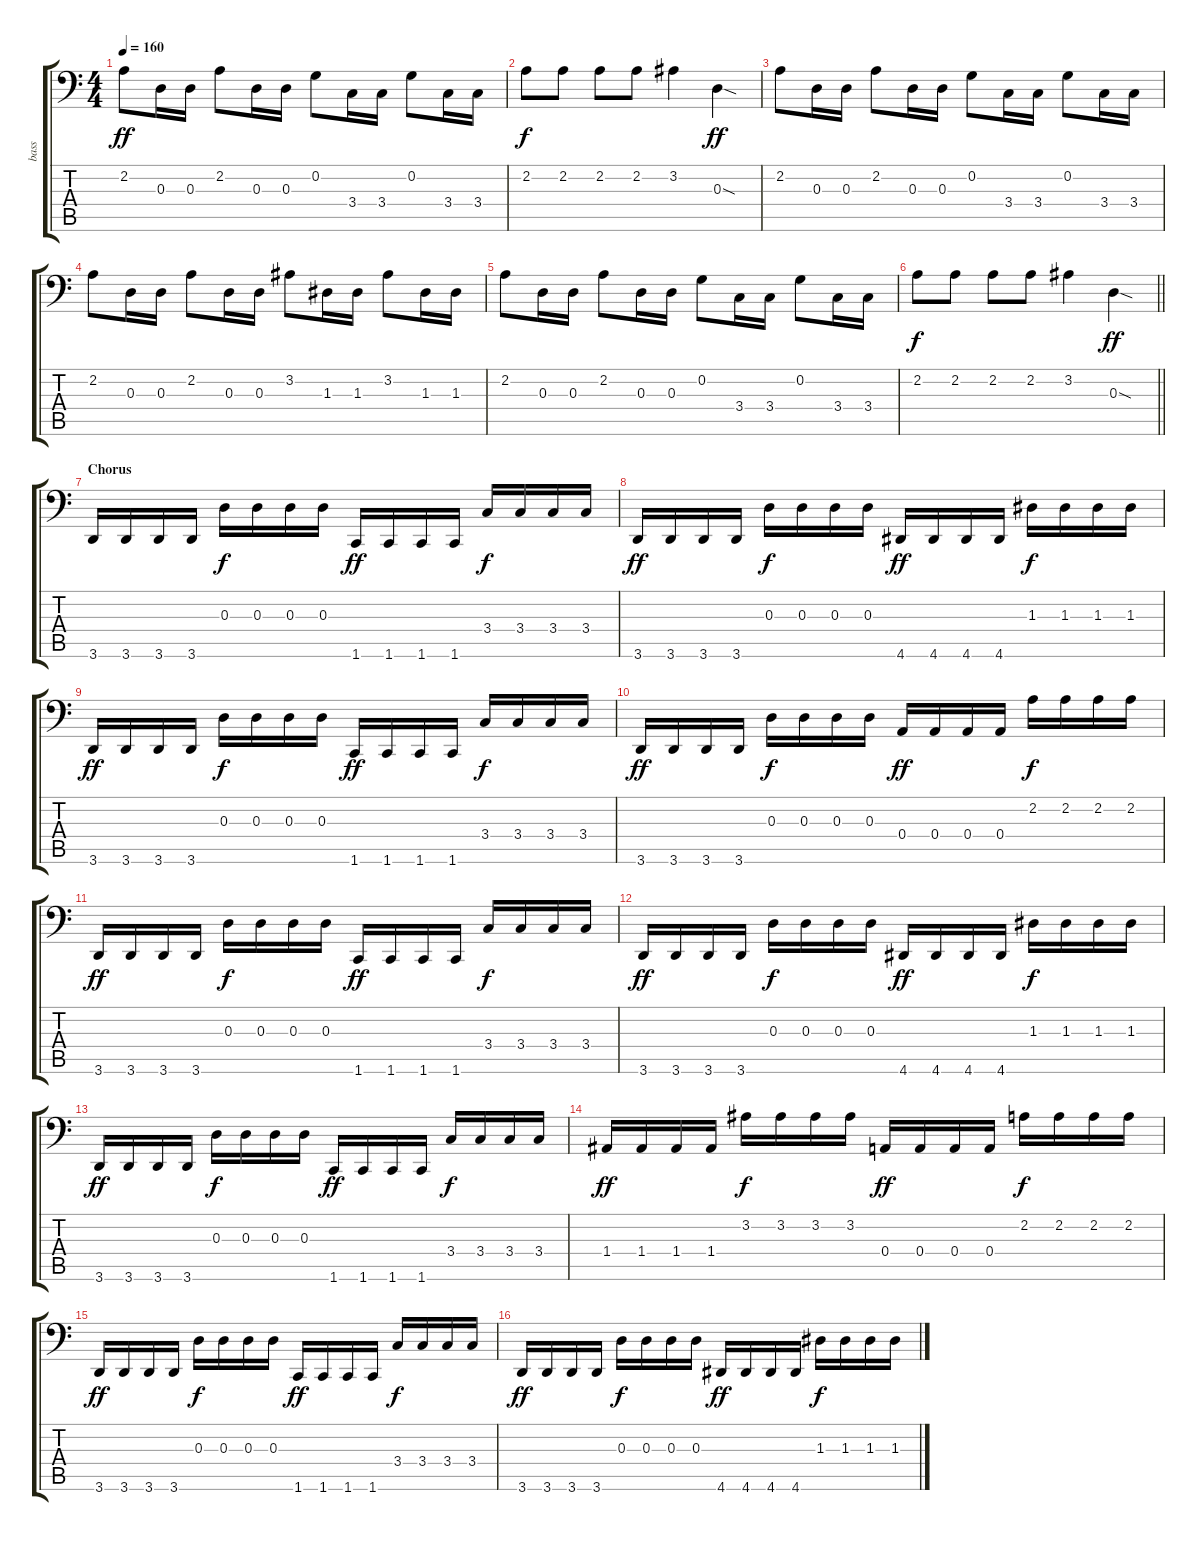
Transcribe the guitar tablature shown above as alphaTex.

\track ("bass" "bass") {instrument electricbassfinger}
\staff {score tabs}
\tuning (C3 G2 D2 A1 E1 B0) {hide}
\ts (4 4)
\tempo 160
\clef f4
\ks c
2.2.8{dy ff} 0.3.16 0.3.16 2.2.8 0.3.16 0.3.16 0.2.8 3.4.16 3.4.16 0.2.8 3.4.16 3.4.16 |
2.2.8{dy f} 2.2.8 2.2.8 2.2.8 3.2.4 0.3{sod}.4{dy ff} |
2.2.8 0.3.16 0.3.16 2.2.8 0.3.16 0.3.16 0.2.8 3.4.16 3.4.16 0.2.8 3.4.16 3.4.16 |
2.2.8 0.3.16 0.3.16 2.2.8 0.3.16 0.3.16 3.2.8 1.3.16 1.3.16 3.2.8 1.3.16 1.3.16 |
2.2.8 0.3.16 0.3.16 2.2.8 0.3.16 0.3.16 0.2.8 3.4.16 3.4.16 0.2.8 3.4.16 3.4.16 |
\barLineRight lightlight
2.2.8{dy f} 2.2.8 2.2.8 2.2.8 3.2.4 0.3{sod}.4{dy ff} |
\section ("" "Chorus")
3.6.16 3.6.16 3.6.16 3.6.16 0.3.16{dy f} 0.3.16 0.3.16 0.3.16 1.6.16{dy ff} 1.6.16 1.6.16 1.6.16 3.4.16{dy f} 3.4.16 3.4.16 3.4.16 |
3.6.16{dy ff} 3.6.16 3.6.16 3.6.16 0.3.16{dy f} 0.3.16 0.3.16 0.3.16 4.6.16{dy ff} 4.6.16 4.6.16 4.6.16 1.3.16{dy f} 1.3.16 1.3.16 1.3.16 |
3.6.16{dy ff} 3.6.16 3.6.16 3.6.16 0.3.16{dy f} 0.3.16 0.3.16 0.3.16 1.6.16{dy ff} 1.6.16 1.6.16 1.6.16 3.4.16{dy f} 3.4.16 3.4.16 3.4.16 |
3.6.16{dy ff} 3.6.16 3.6.16 3.6.16 0.3.16{dy f} 0.3.16 0.3.16 0.3.16 0.4.16{dy ff} 0.4.16 0.4.16 0.4.16 2.2.16{dy f} 2.2.16 2.2.16 2.2.16 |
3.6.16{dy ff} 3.6.16 3.6.16 3.6.16 0.3.16{dy f} 0.3.16 0.3.16 0.3.16 1.6.16{dy ff} 1.6.16 1.6.16 1.6.16 3.4.16{dy f} 3.4.16 3.4.16 3.4.16 |
3.6.16{dy ff} 3.6.16 3.6.16 3.6.16 0.3.16{dy f} 0.3.16 0.3.16 0.3.16 4.6.16{dy ff} 4.6.16 4.6.16 4.6.16 1.3.16{dy f} 1.3.16 1.3.16 1.3.16 |
3.6.16{dy ff} 3.6.16 3.6.16 3.6.16 0.3.16{dy f} 0.3.16 0.3.16 0.3.16 1.6.16{dy ff} 1.6.16 1.6.16 1.6.16 3.4.16{dy f} 3.4.16 3.4.16 3.4.16 |
1.4.16{dy ff} 1.4.16 1.4.16 1.4.16 3.2.16{dy f} 3.2.16 3.2.16 3.2.16 0.4.16{dy ff} 0.4.16 0.4.16 0.4.16 2.2.16{dy f} 2.2.16 2.2.16 2.2.16 |
3.6.16{dy ff} 3.6.16 3.6.16 3.6.16 0.3.16{dy f} 0.3.16 0.3.16 0.3.16 1.6.16{dy ff} 1.6.16 1.6.16 1.6.16 3.4.16{dy f} 3.4.16 3.4.16 3.4.16 |
3.6.16{dy ff} 3.6.16 3.6.16 3.6.16 0.3.16{dy f} 0.3.16 0.3.16 0.3.16 4.6.16{dy ff} 4.6.16 4.6.16 4.6.16 1.3.16{dy f} 1.3.16 1.3.16 1.3.16
